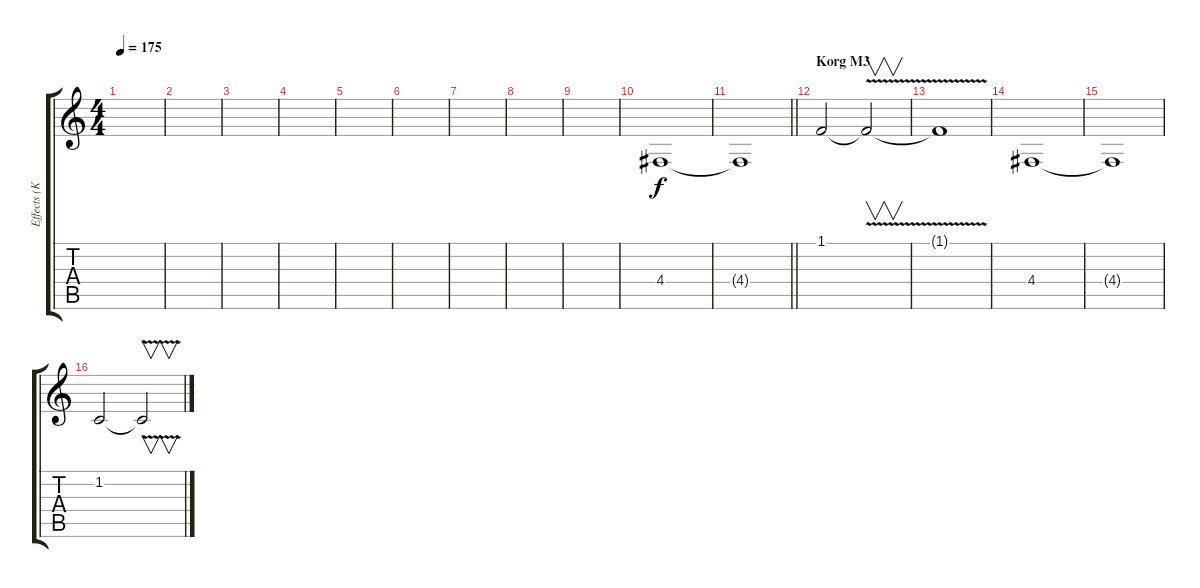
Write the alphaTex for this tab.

\track ("Effects (Korg M3)" "Effects (K") {instrument pad2warm}
\staff {score tabs}
\tuning (E4 B3 G3 D3 A2 E2) {hide}
\ts (4 4)
\tempo 175
\clef g2
\ks c
|
|
|
|
|
|
|
|
|
4.4.1 |
\barLineRight lightlight
4.4{t}.1 |
\section ("" "Korg M3")
1.1.2 1.1{v t}.2{v} |
1.1{t}.1 |
4.4.1 |
4.4{t}.1 |
1.2.2 1.2{v t}.2{v}
